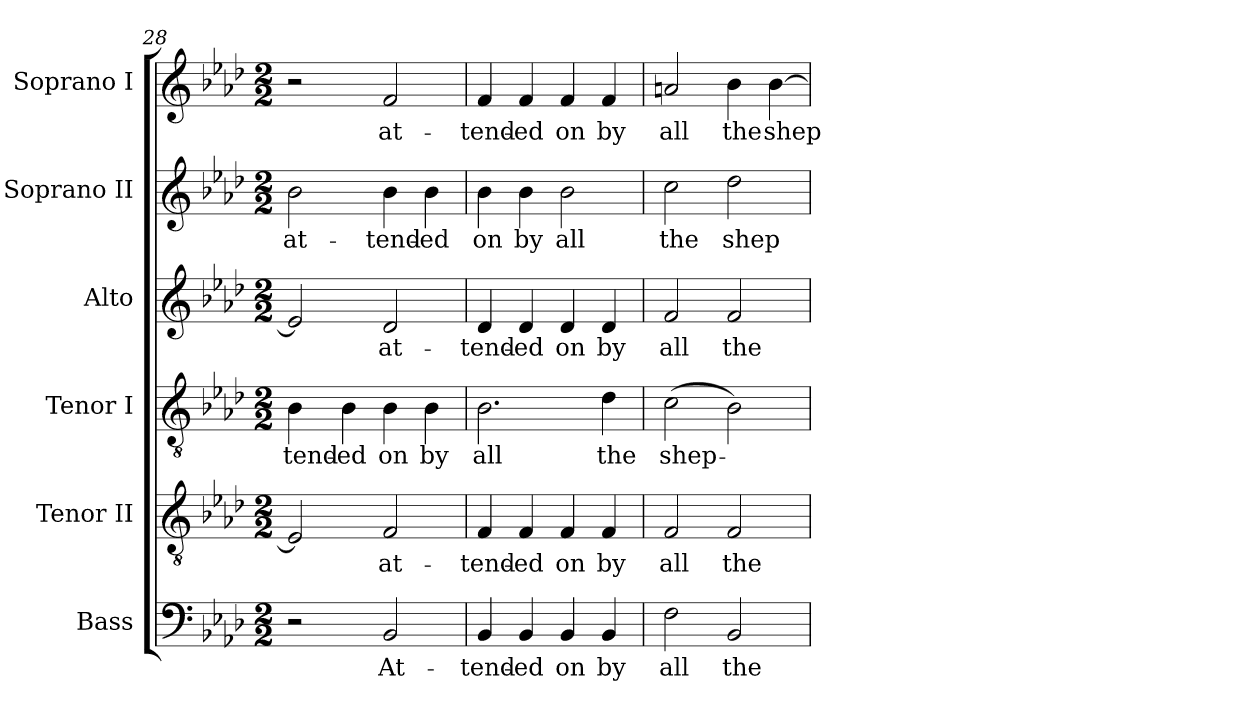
**kern	**text	**kern	**text	**kern	**text	**kern	**text	**kern	**text	**kern	**text
*part6	*part6	*part5	*part5	*part4	*part4	*part3	*part3	*part2	*part2	*part1	*part1
*staff6	*staff6	*staff5	*staff5	*staff4	*staff4	*staff3	*staff3	*staff2	*staff2	*staff1	*staff1
*I"Bass	*	*I"Tenor II	*	*I"Tenor I	*	*I"Alto	*	*I"Soprano II	*	*I"Soprano I	*
*I'B.	*	*I'T. II	*	*I'T. I	*	*I'A.	*	*I'S. II	*	*I'S. I	*
!!LO:LB:g=z
*clefF4	*	*clefGv2	*	*clefGv2	*	*clefG2	*	*clefG2	*	*clefG2	*
*	*	*ITrd7c12	*	*ITrd7c12	*	*	*	*	*	*	*
*k[b-e-a-d-]	*	*k[b-e-a-d-]	*	*k[b-e-a-d-]	*	*k[b-e-a-d-]	*	*k[b-e-a-d-]	*	*k[b-e-a-d-]	*
*A-:	*	*A-:	*	*A-:	*	*A-:	*	*A-:	*	*A-:	*
*M2/2	*	*M2/2	*	*M2/2	*	*M2/2	*	*M2/2	*	*M2/2	*
=28	=28	=28	=28	=28	=28	=28	=28	=28	=28	=28	=28
!	!	!	!	!	!LO:LY:b:color=#000000	!	!	!	!	!	!
!	!	!	!	!	!	!	!	!	!LO:LY:b:color=#000000	!	!
2r	.	2EE-i/]	.	4BB-i\	-tend-	2e-i/]	.	2b-i\	at-	2r	.
!	!	!	!	!	!LO:LY:b:color=#000000	!	!	!	!	!	!
.	.	.	.	4BB-i\	-ed	.	.	.	.	.	.
!	!LO:LY:b:color=#000000	!	!	!	!	!	!	!	!	!	!
!	!	!	!LO:LY:b:color=#000000	!	!	!	!	!	!	!	!
!	!	!	!	!	!LO:LY:b:color=#000000	!	!	!	!	!	!
!	!	!	!	!	!	!	!LO:LY:b:color=#000000	!	!	!	!
!	!	!	!	!	!	!	!	!	!LO:LY:b:color=#000000	!	!
!	!	!	!	!	!	!	!	!	!	!	!LO:LY:b:color=#000000
2BB-i/	At-	2FFi/	at-	4BB-i\	on	2d-i/	at-	4b-i\	-tend-	2fi/	at-
!	!	!	!	!	!LO:LY:b:color=#000000	!	!	!	!	!	!
!	!	!	!	!	!	!	!	!	!LO:LY:b:color=#000000	!	!
.	.	.	.	4BB-i\	by	.	.	4b-i\	-ed	.	.
=29	=29	=29	=29	=29	=29	=29	=29	=29	=29	=29	=29
!	!LO:LY:b:color=#000000	!	!	!	!	!	!	!	!	!	!
!	!	!	!LO:LY:b:color=#000000	!	!	!	!	!	!	!	!
!	!	!	!	!	!LO:LY:b:color=#000000	!	!	!	!	!	!
!	!	!	!	!	!	!	!LO:LY:b:color=#000000	!	!	!	!
!	!	!	!	!	!	!	!	!	!LO:LY:b:color=#000000	!	!
!	!	!	!	!	!	!	!	!	!	!	!LO:LY:b:color=#000000
4BB-i/	-tend-	4FFi/	-tend-	2.BB-i\	all	4d-i/	-tend-	4b-i\	on	4fi/	-tend-
!	!LO:LY:b:color=#000000	!	!	!	!	!	!	!	!	!	!
!	!	!	!LO:LY:b:color=#000000	!	!	!	!	!	!	!	!
!	!	!	!	!	!	!	!LO:LY:b:color=#000000	!	!	!	!
!	!	!	!	!	!	!	!	!	!LO:LY:b:color=#000000	!	!
!	!	!	!	!	!	!	!	!	!	!	!LO:LY:b:color=#000000
4BB-i/	-ed	4FFi/	-ed	.	.	4d-i/	-ed	4b-i\	by	4fi/	-ed
!	!LO:LY:b:color=#000000	!	!	!	!	!	!	!	!	!	!
!	!	!	!LO:LY:b:color=#000000	!	!	!	!	!	!	!	!
!	!	!	!	!	!	!	!LO:LY:b:color=#000000	!	!	!	!
!	!	!	!	!	!	!	!	!	!LO:LY:b:color=#000000	!	!
!	!	!	!	!	!	!	!	!	!	!	!LO:LY:b:color=#000000
4BB-i/	on	4FFi/	on	.	.	4d-i/	on	2b-i\	all	4fi/	on
!	!LO:LY:b:color=#000000	!	!	!	!	!	!	!	!	!	!
!	!	!	!LO:LY:b:color=#000000	!	!	!	!	!	!	!	!
!	!	!	!	!	!LO:LY:b:color=#000000	!	!	!	!	!	!
!	!	!	!	!	!	!	!LO:LY:b:color=#000000	!	!	!	!
!	!	!	!	!	!	!	!	!	!	!	!LO:LY:b:color=#000000
4BB-i/	by	4FFi/	by	4D-i\	the	4d-i/	by	.	.	4fi/	by
=30	=30	=30	=30	=30	=30	=30	=30	=30	=30	=30	=30
!	!LO:LY:b:color=#000000	!	!	!	!	!	!	!	!	!	!
!	!	!	!LO:LY:b:color=#000000	!	!	!	!	!	!	!	!
!	!	!	!	!	!LO:LY:b:color=#000000	!	!	!	!	!	!
!	!	!	!	!	!	!	!LO:LY:b:color=#000000	!	!	!	!
!	!	!	!	!	!	!	!	!	!LO:LY:b:color=#000000	!	!
!	!	!	!	!	!	!	!	!	!	!	!LO:LY:b:color=#000000
2Fi\	all	2FFi/	all	(2Ci\	shep-	2fi/	all	2cci\	the	2ani/	all
!	!LO:LY:b:color=#000000	!	!	!	!	!	!	!	!	!	!
!	!	!	!LO:LY:b:color=#000000	!	!	!	!	!	!	!	!
!	!	!	!	!	!	!	!LO:LY:b:color=#000000	!	!	!	!
!	!	!	!	!	!	!	!	!	!LO:LY:b:color=#000000	!	!
!	!	!	!	!	!	!	!	!	!	!	!LO:LY:b:color=#000000
2BB-i/	the	2FFi/	the	2BB-i\)	.	2fi/	the	2dd-i\	shep-	4b-i\	the
!	!	!	!	!	!	!	!	!	!	!	!LO:LY:b:color=#000000
.	.	.	.	.	.	.	.	.	.	[>4b-i\	shep-
=	=	=	=	=	=	=	=	=	=	=	=
*-	*-	*-	*-	*-	*-	*-	*-	*-	*-	*-	*-
